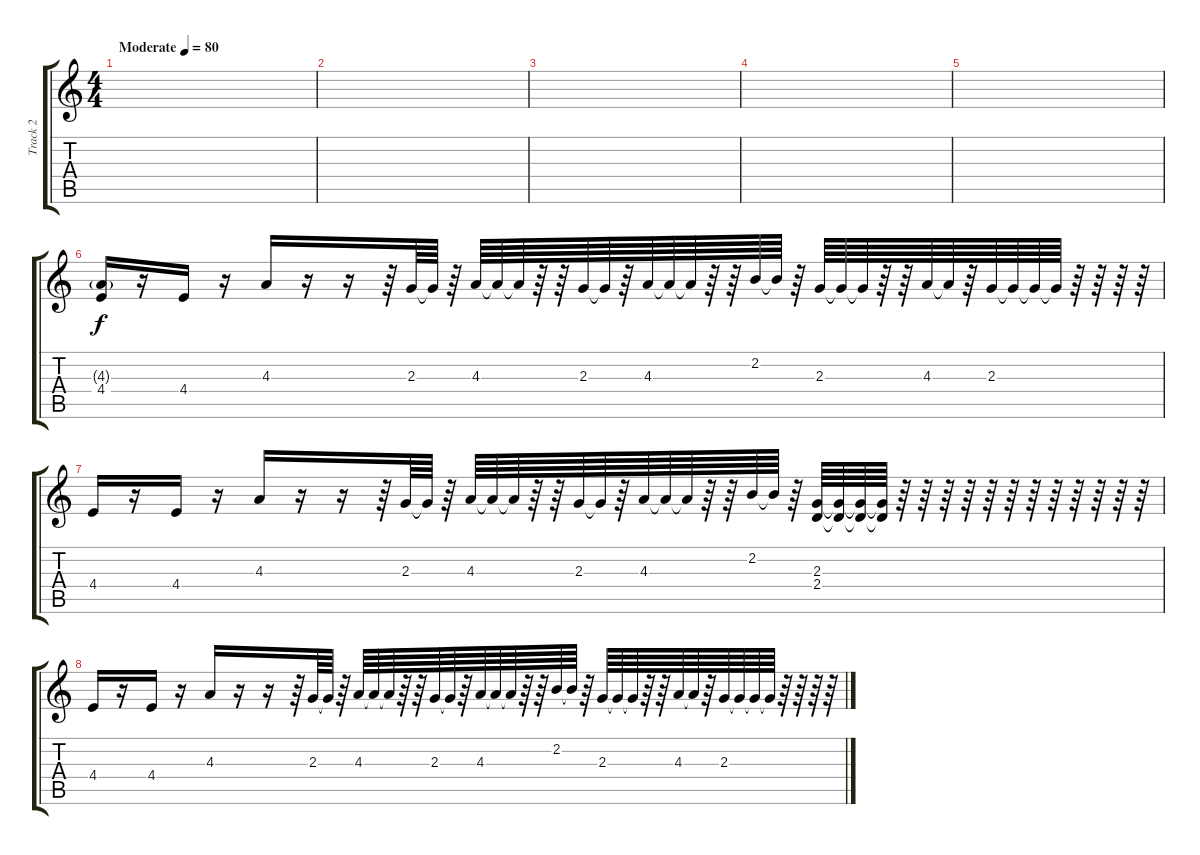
\track ("Track 2" "Track 2") {instrument electricguitarmuted}
\staff {score tabs}
\tuning (D4 A3 F3 C3 G2 D2) {hide}
\ts (4 4)
\tempo (80 "Moderate")
\clef g2
\ks c
|
|
|
|
|
(4.3{g} 4.4).16 r.16 4.4.16{dy f} r.16 4.3.16 r.16 r.16 r.64 2.3.64 2.3{t}.64 r.64 4.3.64 4.3{t}.64 4.3{t}.64 r.64 r.64 2.3.64 2.3{t}.64 r.64 4.3.64 4.3{t}.64 4.3{t}.64 r.64 r.64 2.2.64 2.2{t}.64 r.64 2.3.64 2.3{t}.64 2.3{t}.64 r.64 r.64 4.3.64 4.3{t}.64 r.64 2.3.64 2.3{t}.64 2.3{t}.64 2.3{t}.64 r.64 r.64 r.64 r.64 |
4.4.16 r.16 4.4.16 r.16 4.3.16 r.16 r.16 r.64 2.3.64 2.3{t}.64 r.64 4.3.64 4.3{t}.64 4.3{t}.64 r.64 r.64 2.3.64 2.3{t}.64 r.64 4.3.64 4.3{t}.64 4.3{t}.64 r.64 r.64 2.2.64 2.2{t}.64 r.64 (2.3 2.4).64 (2.3{t} 2.4{t}).64 (2.3{t} 2.4{t}).64 (2.3{t} 2.4{t}).64 r.64 r.64 r.64 r.64 r.64 r.64 r.64 r.64 r.64 r.64 r.64 r.64 |
4.4.16 r.16 4.4.16 r.16 4.3.16 r.16 r.16 r.64 2.3.64 2.3{t}.64 r.64 4.3.64 4.3{t}.64 4.3{t}.64 r.64 r.64 2.3.64 2.3{t}.64 r.64 4.3.64 4.3{t}.64 4.3{t}.64 r.64 r.64 2.2.64 2.2{t}.64 r.64 2.3.64 2.3{t}.64 2.3{t}.64 r.64 r.64 4.3.64 4.3{t}.64 r.64 2.3.64 2.3{t}.64 2.3{t}.64 2.3{t}.64 r.64 r.64 r.64 r.64
